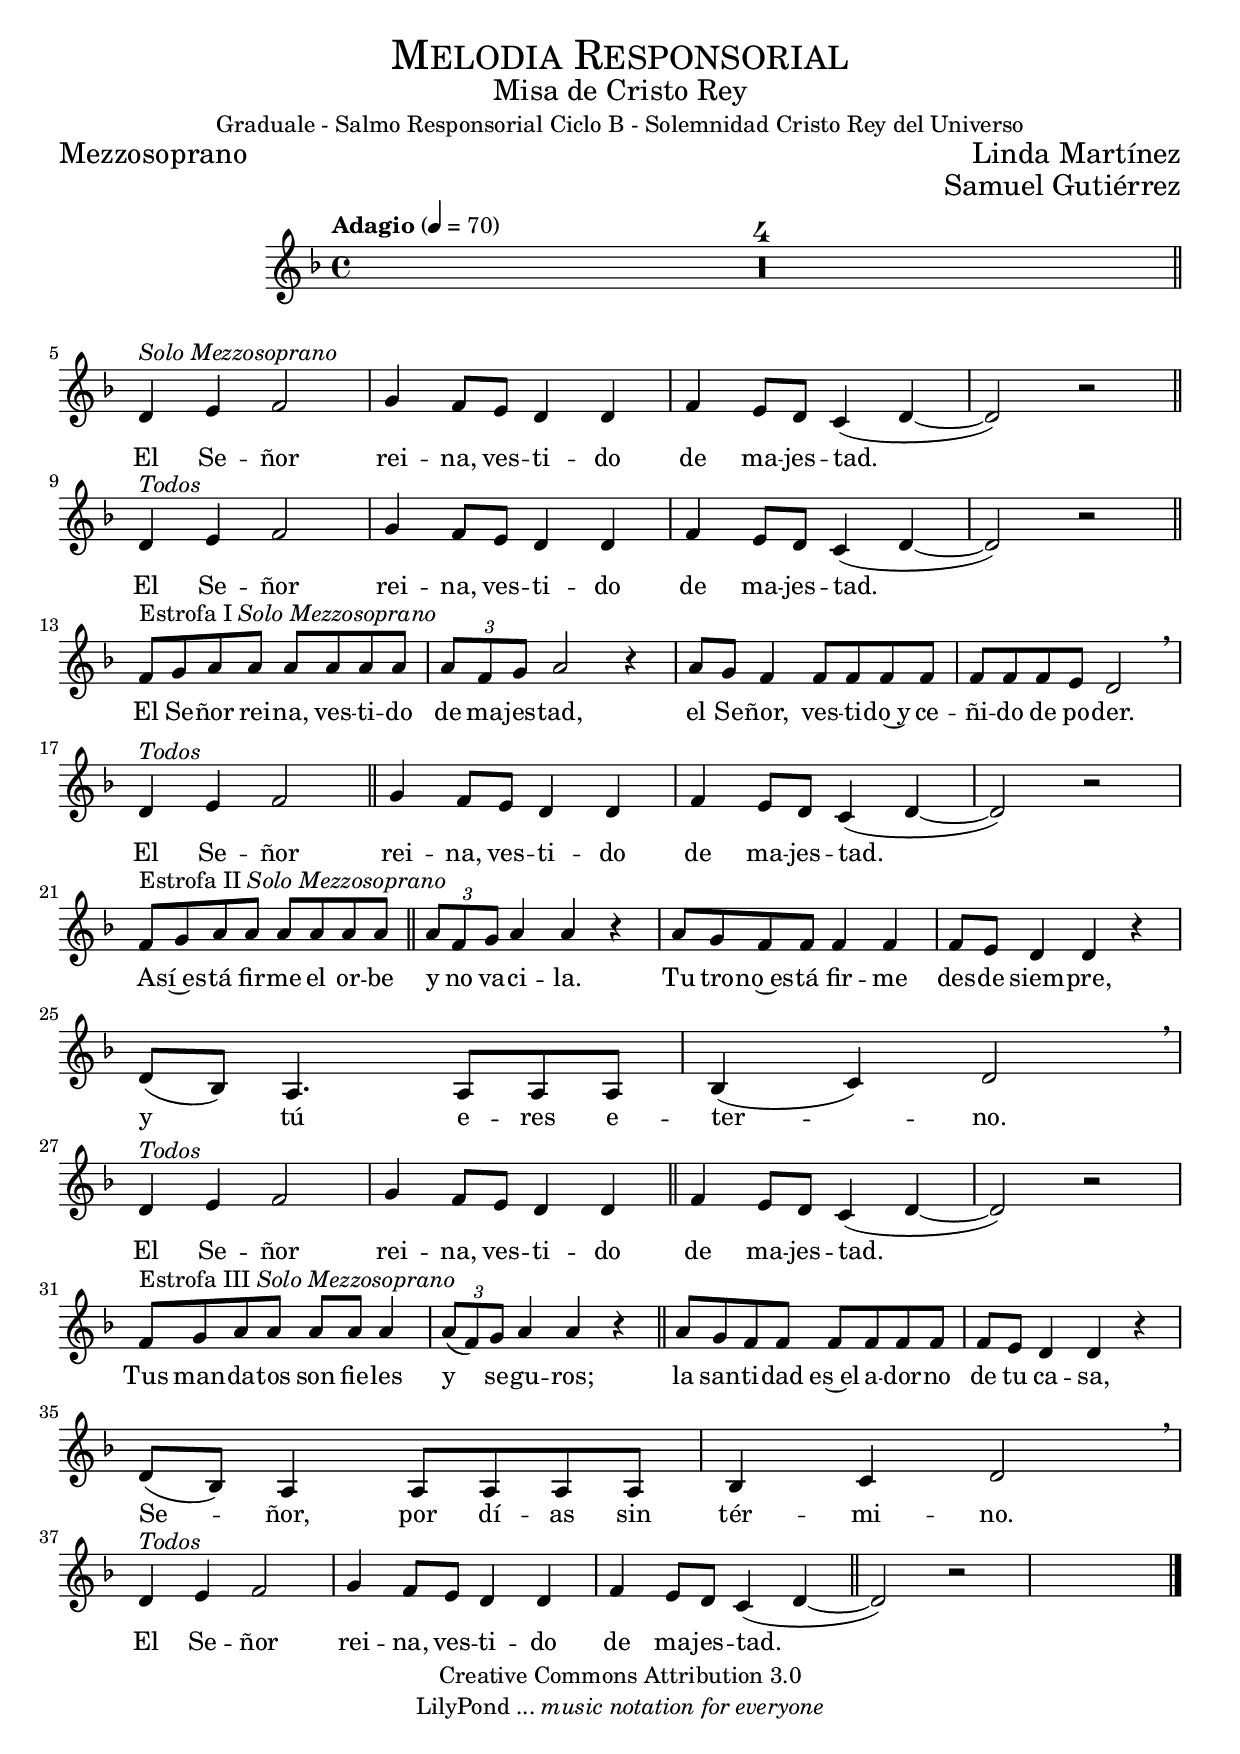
% *************************************************************************************
%	Melodia responsorial - Melody inspired by the compositions of Pbro Lucien Deiss
%	Music and accompaniment by serachsam
% *************************************************************************************
\language "espanol"
\version "2.23.2"

% --- Global parameters
particle = 1
jump = \break

% --- Includes
\include "global.ily"
soprano_music_a = \relative do' {
  \compressEmptyMeasures

  R1*4 | #(if (= particle 1) jump "") % 4
  re4^\markup{ \italic "Solo Mezzosoprano" } mi fa2 |
  sol4 fa8 mi re2 |
  fa4 mi8 re do4 re4~ |
  re2 r | #(if (= particle 1) jump "") % 8
  re4^\markup{ \italic "Todos" } mi fa2 |
  sol4 fa8 mi re2 |
  fa4 mi8 re do4 re4~ |
  re2 r | #(if (= particle 1) jump "") % 12
  fa8^\markup{ "Estrofa I" \italic "Solo Mezzosoprano" } sol la la la la la4 |
  \tuplet 3/2 {la8 fa sol} la4 la r |
  la8( sol) fa4 fa8 fa fa fa |
  fa fa fa mi re2 \breathe | #(if (= particle 1) jump "")
  re4^\markup{ \italic "Todos" } mi fa2 |
  sol4 fa8 mi re2 |
  fa4 mi8 re do4 re4~ |
  re2 r | #(if (= particle 1) jump "") % 20
  fa8^\markup{ "Estrofa II" \italic "Solo Mezzosoprano" } sol la la4. la8 la |
  \tuplet 3/2 {la8 fa sol} la4 la r |
  la8 sol fa4. fa4. |
  fa8( mi) re4 re r | #(if (= particle 1) jump "") %24
  do8( re) mi mi4 mi8 mi mi |
  \tuplet 3/2 { mi4 re8 } fa4 fa r |
  re4 sib8 la la2 |
  sib4 do re4 re \breathe | #(if (= particle 1) jump "") %28
  re4^\markup{ \italic "Todos" } mi fa2 |
  sol4 fa8 mi re2 |
  fa4 mi8 re do4 re4~ |
  re2 r | #(if (= particle 1) jump "") % 32
  fa8(^\markup{ "Estrofa III" \italic "Solo Mezzosoprano" } sol) la la4 la8 la la |
  \tuplet 3/2 {la8 fa sol} la2 r4 |
  la8( sol) fa4 fa4 fa8 fa |
  fa8 mi re4 re r | #(if (= particle 1) jump "") % 36
  do8( re) mi mi mi mi mi mi |
  \tuplet 3/2 { mi4 re8 } fa4 fa r |
  re8 sib la4. la |
  sib4( do) re re \breathe | #(if (= particle 1) jump "") % 40
  re4^\markup{ \italic "Todos" } mi fa2 |
  sol4 fa8 mi re2 |
  fa4 mi8 re do4 re4~ |
  re2 r | #(if (= particle 1) jump "") % 44
  fa8^\markup{ "Estrofa IV" \italic "Solo Mezzosoprano" } sol la la la la la la |
  la la \tuplet 3/2 {la8 fa sol} la4 la |
  la8( sol) fa4. fa8 fa fa |
  fa8 mi re4 re r | #(if (= particle 1) jump "") % 48
  do8 re mi mi mi mi mi mi |
  \tuplet 3/2 { mi4 re8 } fa2 r4 |
  re8( sib) la4 la4. la8 |
  sib4 do re2 \breathe | #(if (= particle 1) jump "") % 52
  re4^\markup{ \italic "Todos" } mi fa2 |
  sol4 fa8 mi re2 |
  fa4 mi8 re do4 re4~ |
  re2 r |
}

soprano_lyrics_a = \lyricmode {
  El Se -- ñor es mi pas -- tor, na -- da me fal -- ta.
  El Se -- ñor es mi pas -- tor, na -- da me fal -- ta.

  El Se -- ñor es mi pas -- tor, na -- da me fal -- ta:
  en ver -- des pra -- de -- ras me~ha -- ce re -- cos -- tar.

  El Se -- ñor es mi pas -- tor, na -- da me fal -- ta.

  Me con -- du -- ce ha -- cia fuen -- tes tran -- qui -- las
  y re -- pa -- ra mis fuer -- zas;
  me guí -- a por el sen -- de -- ro jus -- to,
  por el ho -- nor de su nom -- bre.

  El Se -- ñor es mi pas -- tor, na -- da me fal -- ta.

  Pre -- pa -- ras u -- na me -- sa an -- te mí,
  en -- fren -- te de mis e -- ne -- mi -- gos;
  me un -- ges la ca -- be -- za con per -- fu -- me,
  y mi co -- pa re -- bo -- sa.

  El Se -- ñor es mi pas -- tor, na -- da me fal -- ta.

  Tu bon -- dad y tu mi -- se -- ri -- cor -- dia me a -- com -- pa -- ñan,
  to -- dos los dí -- as de mi vi -- da,
  y~ha -- bi -- ta -- ré en la ca -- sa del Se -- ñor,
  por a -- ños sin tér -- mi -- no.

  El Se -- ñor es mi pas -- tor, na -- da me fal -- ta.
}

soprano_music_b = \relative do' {
  \compressEmptyMeasures

  R1*4 | #(if (= particle 1) jump "") % 4
  re4^\markup{ \italic "Solo Mezzosoprano" } mi fa2 |
  sol4 fa8 mi re4 re |
  fa4 mi8 re do4( re4~ |
  re2) r | #(if (= particle 1) jump "") % 8
  re4^\markup{ \italic "Todos" } mi fa2 |
  sol4 fa8 mi re4 re |
  fa4 mi8 re do4( re4~ |
  re2) r | #(if (= particle 1) jump "") % 12
  fa8^\markup{ "Estrofa I" \italic "Solo Mezzosoprano" } sol la la la la la la |
  \tuplet 3/2 {la8 fa sol} la2 r4 |
  la8 sol fa4 fa8 fa fa fa |
  fa fa fa mi re2 \breathe | #(if (= particle 1) jump "") % 16
  re4^\markup{ \italic "Todos" } mi fa2 |
  sol4 fa8 mi re4 re |
  fa4 mi8 re do4( re4~ |
  re2) r | #(if (= particle 1) jump "") % 20
  fa8^\markup{ "Estrofa II" \italic "Solo Mezzosoprano" } sol la la la la la la |
  \tuplet 3/2 {la8 fa sol} la4 la r |
  la8 sol fa fa fa4 fa |
  fa8 mi re4 re r | #(if (= particle 1) jump "") % 24
  re8( sib) la4. la8 la la |
  sib4( do) re2 \breathe | #(if (= particle 1) jump "") % 26
  re4^\markup{ \italic "Todos" } mi fa2 |
  sol4 fa8 mi re4 re |
  fa4 mi8 re do4( re4~ |
  re2) r | #(if (= particle 1) jump "") % 30
  fa8^\markup{ "Estrofa III" \italic "Solo Mezzosoprano" } sol la la la la la4 |
  \tuplet 3/2 {la8( fa) sol} la4 la r |
  la8 sol fa fa fa fa fa fa |
  fa8 mi re4 re r | #(if (= particle 1) jump "") % 34
  re8( sib) la4 la8 la la la |
  sib4 do re2 \breathe | #(if (= particle 1) jump "") % 36
  re4^\markup{ \italic "Todos" } mi fa2 |
  sol4 fa8 mi re4 re |
  fa4 mi8 re do4( re4~ |
  re2) r |
}

soprano_lyrics_b = \lyricmode {
  El Se -- ñor rei -- na, ves -- ti -- do de ma -- jes -- tad.
  El Se -- ñor rei -- na, ves -- ti -- do de ma -- jes -- tad.

  El Se -- ñor rei -- na, ves -- ti -- do de ma -- jes -- tad,
  el Se -- ñor, ves -- ti -- do~y ce -- ñi -- do de po -- der.

  El Se -- ñor rei -- na, ves -- ti -- do de ma -- jes -- tad.

  A -- sí~es -- tá fir -- me el or -- be y no va -- ci -- la.
  Tu tro -- no~es -- tá fir -- me des -- de siem -- pre,
  y tú e -- res e -- ter -- no.

  El Se -- ñor rei -- na, ves -- ti -- do de ma -- jes -- tad.

  Tus man -- da -- tos son fie -- les y se -- gu -- ros;
  la san -- ti -- dad es~el a -- dor -- no de tu ca -- sa,
  Se -- ñor, por dí -- as sin tér -- mi -- no.

  El Se -- ñor rei -- na, ves -- ti -- do de ma -- jes -- tad.
}

soprano_music_c = \relative do' {
  \compressEmptyMeasures

  R1*4 | #(if (= particle 1) jump "") % 4
  re4^\markup{ \italic "Solo Mezzosoprano" } mi8 mi fa4 fa |
  sol4( fa8) mi re4 re |
  fa4( mi8) re do4( re4~ |
  re2) r | #(if (= particle 1) jump "") % 8
  re4^\markup{ \italic "Todos" } mi8 mi fa4 fa |
  sol4( fa8) mi re4 re |
  fa4( mi8) re do4( re4~ |
  re2) r | #(if (= particle 1) jump "") % 12
  fa8^\markup{ "Estrofa I" \italic "Solo Mezzosoprano" } sol la la4. la8 la |
  \tuplet 3/2 {la8( fa) sol} la4 la r |
  la8( sol) fa4 fa8 fa fa fa |
  fa8 mi re2 r4 | #(if (= particle 1) jump "") % 16
  do8 re mi4. mi8 mi mi |
  \tuplet 3/2 { mi4 re8 } fa2 r4 |
  re4 do8 la la2 |
  sib4 do re4 re \breathe | #(if (= particle 1) jump "") % 20
  re4^\markup{ \italic "Todos" } mi8 mi fa4 fa |
  sol4( fa8) mi re4 re |
  fa4( mi8) re do4( re4~ |
  re2) r | #(if (= particle 1) jump "") % 24
  fa8(^\markup{ "Estrofa II" \italic "Solo Mezzosoprano" } sol) la4 la la |
  \tuplet 3/2 {la8( fa sol)} la4 la r |
  la4( sol8) fa4 fa4. |
  fa8 mi re2 r4 | #(if (= particle 1) jump "") % 28
  do8 re mi mi mi mi4 mi8 |
  \tuplet 3/2 { mi4 re8 } fa2 r4 |
  fa8 sol la la la la la4 |
  \tuplet 3/2 {la8( fa) sol} la2 r4 | #(if (= particle 1) jump "") % 32
  la16( sol) fa8 fa16 fa fa8 \tuplet 3/2 {fa8 fa fa} fa fa |
  fa8 mi re4 re r |
  re8 sib la la2 la8 |
  sib4 do re2 \breathe | #(if (= particle 1) jump "") % 36
  re4^\markup{ \italic "Todos" } mi8 mi fa4 fa |
  sol4( fa8) mi re4 re |
  fa4( mi8) re do4( re4~ |
  re2) r |
}

soprano_lyrics_c = \lyricmode {
  Va -- mos a -- le -- gres a  la ca -- sa del Se -- ñor.
  Va -- mos a -- le -- gres a  la ca -- sa del Se -- ñor.

  ¡Qué~a -- le -- grí -- a cuan -- do me di -- je -- ron:
  «Va -- mos a la ca -- sa del Se -- ñor»!
  Ya es -- tán pi -- san -- do nues -- tros pies
  por el ho -- nor de su nom -- bre.

  Va -- mos a -- le -- gres a  la ca -- sa del Se -- ñor.

  A -- llá su -- ben las tri -- bus,
  las tri -- bus del Se -- ñor,
  se -- gún la cos -- tum -- bre de Is -- ra -- el,
  a ce -- le -- brar el nom -- bre del Se -- ñor;
  en e -- lla es -- tán los tri -- bu -- na -- les de jus -- ti -- cia,
  en el pa -- la -- cio de Da -- vid.

  Va -- mos a -- le -- gres a  la ca -- sa del Se -- ñor.
}


% --- Global size
% #(set-global-staff-size 20)

% --- Header
\markup { \fill-line { \center-column { \fontsize #5 \smallCaps "Melodia Responsorial" \fontsize #2 "Misa de Cristo Rey" "Graduale - Salmo Responsorial Ciclo B - Solemnidad Cristo Rey del Universo"} } }
\markup { \fill-line { \fontsize #2 "Mezzosoprano" \right-column { \fontsize #2 "Linda Martínez" } } }
\markup { \fill-line { " " \right-column { \fontsize #2 "Samuel Gutiérrez" } } }
\header {
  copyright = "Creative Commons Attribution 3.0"
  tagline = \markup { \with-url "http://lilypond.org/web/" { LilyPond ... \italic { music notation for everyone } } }
  breakbefore = ##t
}

% --- Music

% --- Harmony

\score {
  <<
    \new Staff <<
      \set Staff.midiInstrument = #"choir aahs"
      \set Staff.midiMaximumVolume = #1.5
      \new Voice = "soprano" <<
        \global_b \soprano_music_b
      >>\new Lyrics = "soprano"
      \context Lyrics = "soprano" \lyricsto "soprano" \soprano_lyrics_b
    >>
  >>
  \midi { }
  \layout { }
}

% --- Paper
\paper{
  #(set-default-paper-size "letter")
  indent=3.5\cm
  page-breaking = #ly:page-turn-breaking
}
